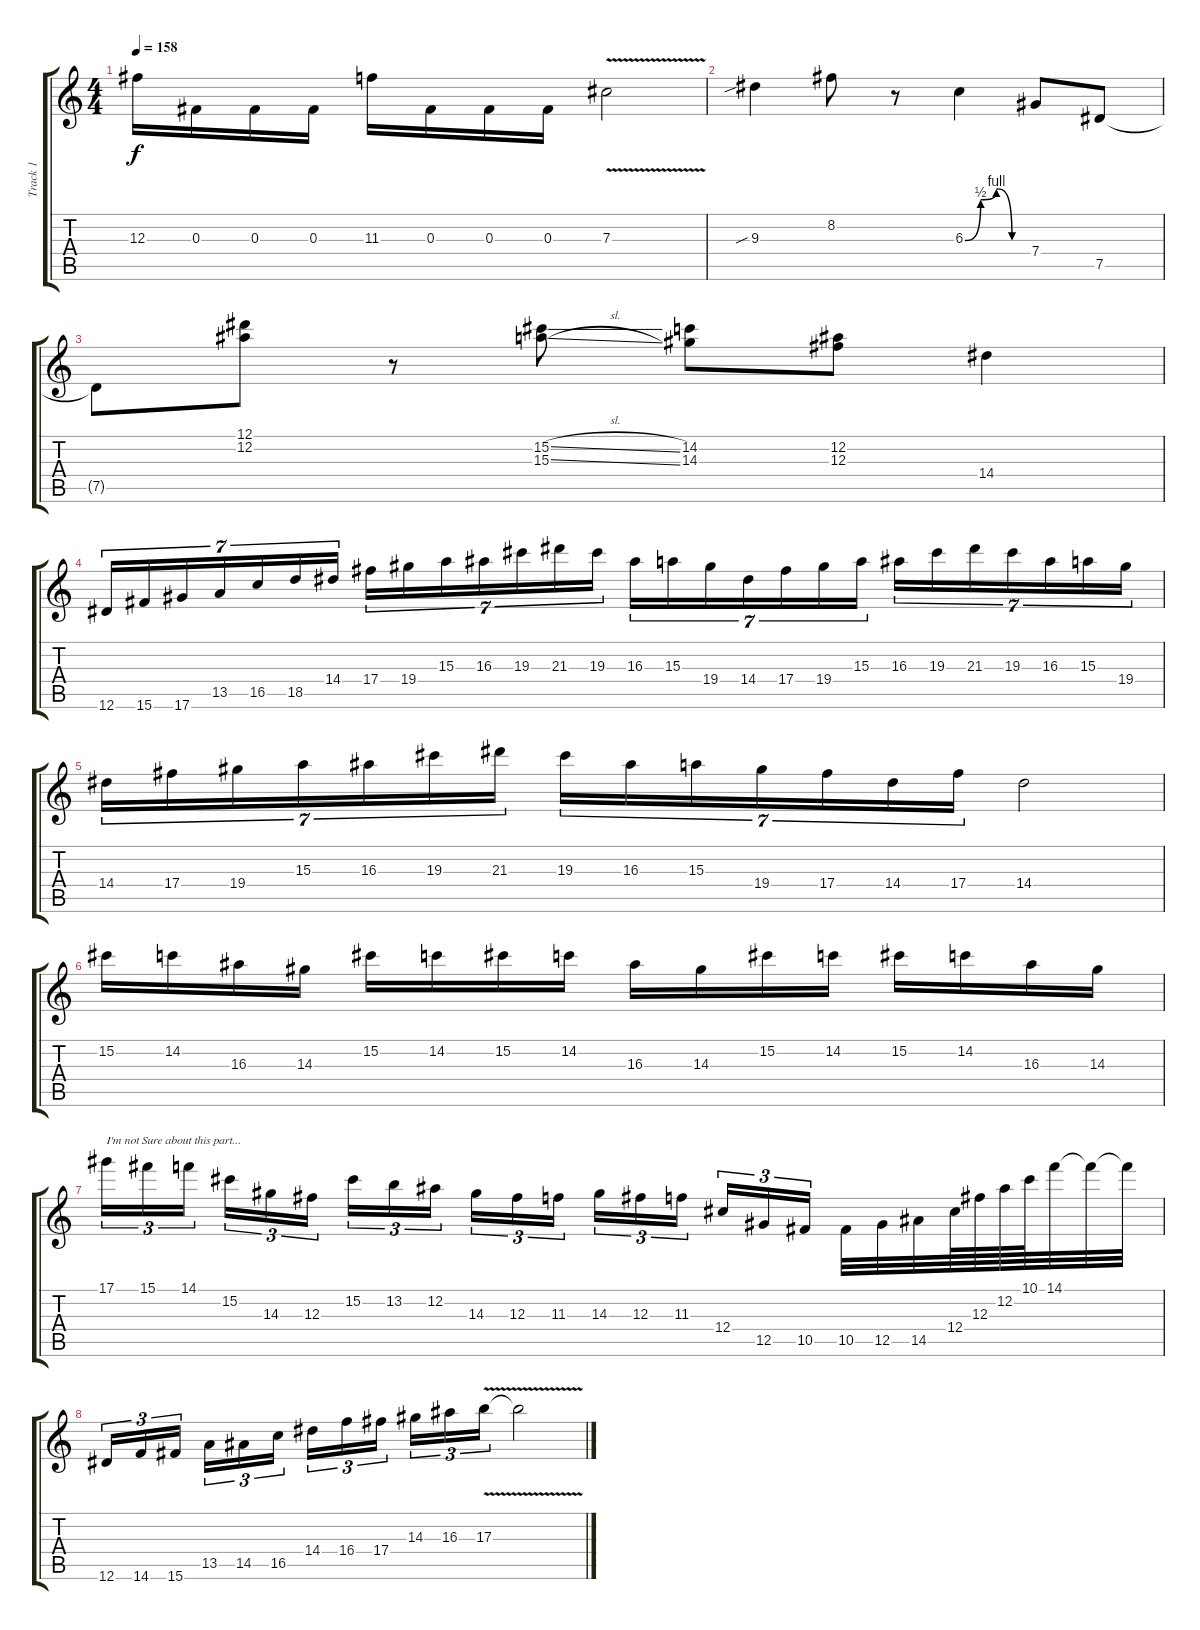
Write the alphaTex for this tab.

\track ("Track 1" "Track 1") {instrument overdrivenguitar}
\staff {score tabs}
\tuning (Eb4 Bb3 Gb3 Db3 Ab2 Eb2) {hide}
\ts (4 4)
\tempo 158
\clef g2
\ks c
12.3.16{dy f} 0.3.16 0.3.16 0.3.16 11.3.16 0.3.16 0.3.16 0.3.16 7.3{v}.2 |
9.3{sib}.4 8.2.8 r.8 6.3{be (custom 0 0 15 2 30 4 45 0 60 0)}.4 7.4.8 7.5.8 |
7.5{t}.8 (12.1 12.2).8 r.8 (15.2{sl} 15.3{sl}).8 (14.2 14.3).8 (12.2 12.3).8 14.4.4 |
12.6.16{tu (7 4)} 15.6.16{tu (7 4)} 17.6.16{tu (7 4)} 13.5.16{tu (7 4)} 16.5.16{tu (7 4)} 18.5.16{tu (7 4)} 14.4.16{tu (7 4)} 17.4.16{tu (7 4)} 19.4.16{tu (7 4)} 15.3.16{tu (7 4)} 16.3.16{tu (7 4)} 19.3.16{tu (7 4)} 21.3.16{tu (7 4)} 19.3.16{tu (7 4)} 16.3.16{tu (7 4)} 15.3.16{tu (7 4)} 19.4.16{tu (7 4)} 14.4.16{tu (7 4)} 17.4.16{tu (7 4)} 19.4.16{tu (7 4)} 15.3.16{tu (7 4)} 16.3.16{tu (7 4)} 19.3.16{tu (7 4)} 21.3.16{tu (7 4)} 19.3.16{tu (7 4)} 16.3.16{tu (7 4)} 15.3.16{tu (7 4)} 19.4.16{tu (7 4)} |
14.4.16{tu (7 4)} 17.4.16{tu (7 4)} 19.4.16{tu (7 4)} 15.3.16{tu (7 4)} 16.3.16{tu (7 4)} 19.3.16{tu (7 4)} 21.3.16{tu (7 4)} 19.3.16{tu (7 4)} 16.3.16{tu (7 4)} 15.3.16{tu (7 4)} 19.4.16{tu (7 4)} 17.4.16{tu (7 4)} 14.4.16{tu (7 4)} 17.4.16{tu (7 4)} 14.4.2 |
15.2.16 14.2.16 16.3.16 14.3.16 15.2.16 14.2.16 15.2.16 14.2.16 16.3.16 14.3.16 15.2.16 14.2.16 15.2.16 14.2.16 16.3.16 14.3.16 |
17.1.16{tu (3 2) txt "I'm not Sure about this part..."} 15.1.16{tu (3 2)} 14.1.16{tu (3 2)} 15.2.16{tu (3 2)} 14.3.16{tu (3 2)} 12.3.16{tu (3 2)} 15.2.16{tu (3 2)} 13.2.16{tu (3 2)} 12.2.16{tu (3 2)} 14.3.16{tu (3 2)} 12.3.16{tu (3 2)} 11.3.16{tu (3 2)} 14.3.16{tu (3 2)} 12.3.16{tu (3 2)} 11.3.16{tu (3 2)} 12.4.16{tu (3 2)} 12.5.16{tu (3 2)} 10.5.16{tu (3 2)} 10.5.32 12.5.32 14.5.32 12.4.64 12.3.64 12.2.64 10.1.64 14.1.32 14.1{t}.32 14.1{t}.32 |
12.6.16{tu (3 2)} 14.6.16{tu (3 2)} 15.6.16{tu (3 2)} 13.5.16{tu (3 2)} 14.5.16{tu (3 2)} 16.5.16{tu (3 2)} 14.4.16{tu (3 2)} 16.4.16{tu (3 2)} 17.4.16{tu (3 2)} 14.3.16{tu (3 2)} 16.3.16{tu (3 2)} 17.3{v}.16{tu (3 2)} 17.3{t}.2
